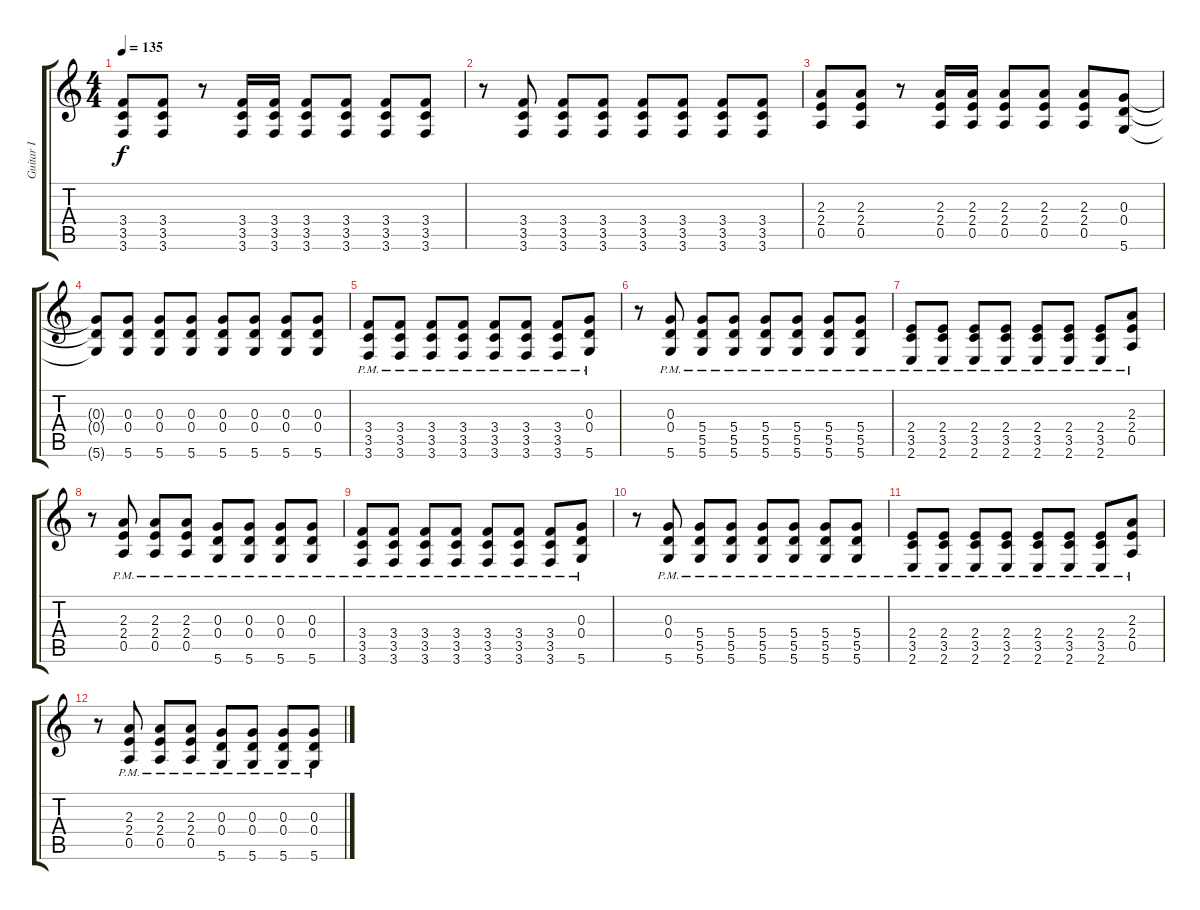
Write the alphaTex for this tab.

\track ("Guitar I" "Guitar I") {instrument distortionguitar}
\staff {score tabs}
\tuning (E4 B3 G3 D3 A2 D2) {hide}
\ts (4 4)
\tempo 135
\clef g2
\ks c
(3.4 3.5 3.6).8{dy f} (3.4 3.5 3.6).8 r.8 (3.4 3.5 3.6).16 (3.4 3.5 3.6).16 (3.4 3.5 3.6).8 (3.4 3.5 3.6).8 (3.4 3.5 3.6).8 (3.4 3.5 3.6).8 |
r.8 (3.4 3.5 3.6).8 (3.4 3.5 3.6).8 (3.4 3.5 3.6).8 (3.4 3.5 3.6).8 (3.4 3.5 3.6).8 (3.4 3.5 3.6).8 (3.4 3.5 3.6).8 |
(2.3 2.4 0.5).8 (2.3 2.4 0.5).8 r.8 (2.3 2.4 0.5).16 (2.3 2.4 0.5).16 (2.3 2.4 0.5).8 (2.3 2.4 0.5).8 (2.3 2.4 0.5).8 (0.3 0.4 5.6).8 |
(0.3{t} 0.4{t} 5.6{t}).8 (0.3 0.4 5.6).8 (0.3 0.4 5.6).8 (0.3 0.4 5.6).8 (0.3 0.4 5.6).8 (0.3 0.4 5.6).8 (0.3 0.4 5.6).8 (0.3 0.4 5.6).8 |
(3.4{pm} 3.5{pm} 3.6{pm}).8 (3.4{pm} 3.5{pm} 3.6{pm}).8 (3.4{pm} 3.5{pm} 3.6{pm}).8 (3.4{pm} 3.5{pm} 3.6{pm}).8 (3.4{pm} 3.5{pm} 3.6{pm}).8 (3.4{pm} 3.5{pm} 3.6{pm}).8 (3.4{pm} 3.5{pm} 3.6{pm}).8 (0.3{pm} 0.4{pm} 5.6{pm}).8 |
r.8 (0.3{pm} 0.4{pm} 5.6{pm}).8 (5.4{pm} 5.5{pm} 5.6{pm}).8 (5.4{pm} 5.5{pm} 5.6{pm}).8 (5.4{pm} 5.5{pm} 5.6{pm}).8 (5.4{pm} 5.5{pm} 5.6{pm}).8 (5.4{pm} 5.5{pm} 5.6{pm}).8 (5.4{pm} 5.5{pm} 5.6{pm}).8 |
(2.4{pm} 3.5{pm} 2.6{pm}).8 (2.4{pm} 3.5{pm} 2.6{pm}).8 (2.4{pm} 3.5{pm} 2.6{pm}).8 (2.4{pm} 3.5{pm} 2.6{pm}).8 (2.4{pm} 3.5{pm} 2.6{pm}).8 (2.4{pm} 3.5{pm} 2.6{pm}).8 (2.4{pm} 3.5{pm} 2.6{pm}).8 (2.3{pm} 2.4{pm} 0.5{pm}).8 |
r.8 (2.3{pm} 2.4{pm} 0.5{pm}).8 (2.3{pm} 2.4{pm} 0.5{pm}).8 (2.3{pm} 2.4{pm} 0.5{pm}).8 (0.3{pm} 0.4{pm} 5.6{pm}).8 (0.3{pm} 0.4{pm} 5.6{pm}).8 (0.3{pm} 0.4{pm} 5.6{pm}).8 (0.3{pm} 0.4{pm} 5.6{pm}).8 |
(3.4{pm} 3.5{pm} 3.6{pm}).8 (3.4{pm} 3.5{pm} 3.6{pm}).8 (3.4{pm} 3.5{pm} 3.6{pm}).8 (3.4{pm} 3.5{pm} 3.6{pm}).8 (3.4{pm} 3.5{pm} 3.6{pm}).8 (3.4{pm} 3.5{pm} 3.6{pm}).8 (3.4{pm} 3.5{pm} 3.6{pm}).8 (0.3{pm} 0.4{pm} 5.6{pm}).8 |
r.8 (0.3{pm} 0.4{pm} 5.6{pm}).8 (5.4{pm} 5.5{pm} 5.6{pm}).8 (5.4{pm} 5.5{pm} 5.6{pm}).8 (5.4{pm} 5.5{pm} 5.6{pm}).8 (5.4{pm} 5.5{pm} 5.6{pm}).8 (5.4{pm} 5.5{pm} 5.6{pm}).8 (5.4{pm} 5.5{pm} 5.6{pm}).8 |
(2.4{pm} 3.5{pm} 2.6{pm}).8 (2.4{pm} 3.5{pm} 2.6{pm}).8 (2.4{pm} 3.5{pm} 2.6{pm}).8 (2.4{pm} 3.5{pm} 2.6{pm}).8 (2.4{pm} 3.5{pm} 2.6{pm}).8 (2.4{pm} 3.5{pm} 2.6{pm}).8 (2.4{pm} 3.5{pm} 2.6{pm}).8 (2.3{pm} 2.4{pm} 0.5{pm}).8 |
r.8 (2.3{pm} 2.4{pm} 0.5{pm}).8 (2.3{pm} 2.4{pm} 0.5{pm}).8 (2.3{pm} 2.4{pm} 0.5{pm}).8 (0.3{pm} 0.4{pm} 5.6{pm}).8 (0.3{pm} 0.4{pm} 5.6{pm}).8 (0.3{pm} 0.4{pm} 5.6{pm}).8 (0.3{pm} 0.4{pm} 5.6{pm}).8
